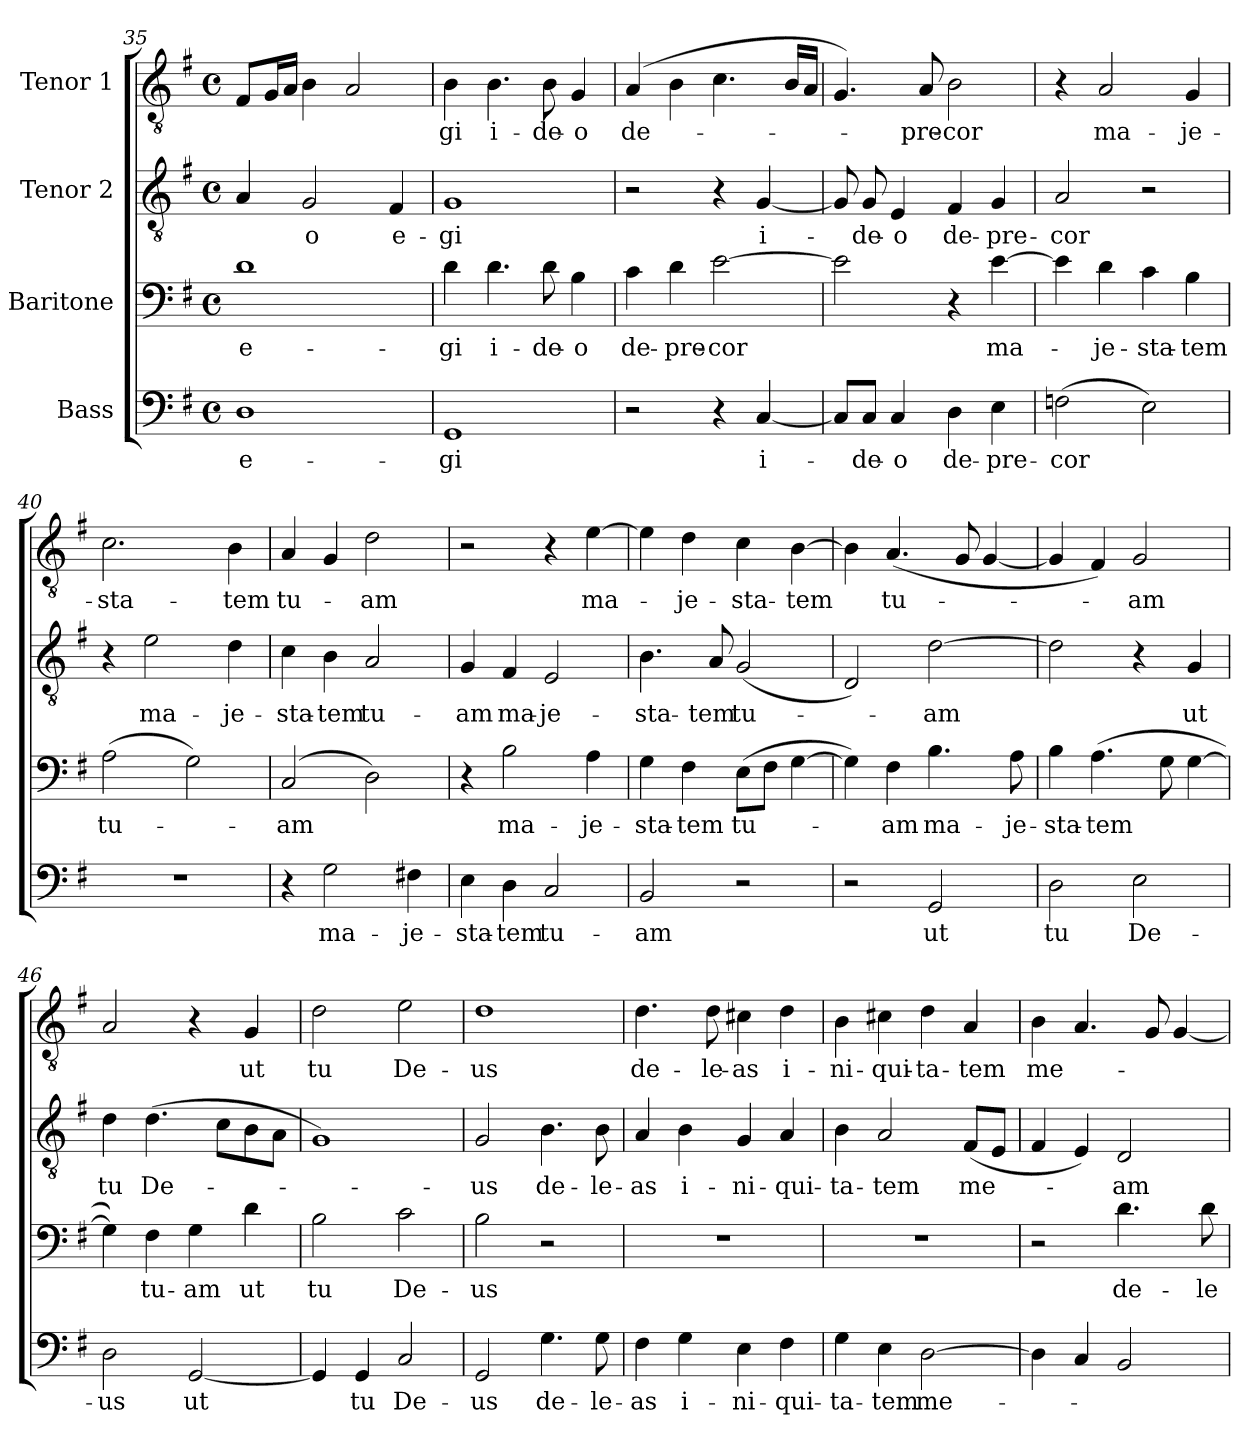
**kern	**text	**kern	**text	**kern	**text	**kern	**text
*part4	*part4	*part3	*part3	*part2	*part2	*part1	*part1
*staff4	*staff4	*staff3	*staff3	*staff2	*staff2	*staff1	*staff1
*I"Bass	*	*I"Baritone	*	*I"Tenor 2	*	*I"Tenor 1	*
*clefF4	*	*clefF4	*	*clefGv2	*	*clefGv2	*
*k[f#]	*	*k[f#]	*	*k[f#]	*	*k[f#]	*
*G:	*	*G:	*	*G:	*	*G:	*
*M4/4	*	*M4/4	*	*M4/4	*	*M4/4	*
*met(c)	*	*met(c)	*	*met(c)	*	*met(c)	*
=35	=35	=35	=35	=35	=35	=35	=35
1D	e-	1d	e-	4A/	.	8F#/L	.
.	.	.	.	.	.	16G/L	.
.	.	.	.	.	.	16A/JJ	.
.	.	.	.	2G/	-o	4B\	.
.	.	.	.	.	.	2A/	.
.	.	.	.	4F#/	e-	.	.
=36	=36	=36	=36	=36	=36	=36	=36
1GG	-gi	4d\	-gi	1G	-gi	4B\	-gi
.	.	4.d\	i-	.	.	4.B\	i-
.	.	8d\	-de-	.	.	8B\	-de-
.	.	4B\	-o	.	.	4G/	-o
!!LO:LB:g=z
=37	=37	=37	=37	=37	=37	=37	=37
2r	.	4c\	de-	2r	.	(4A/	de-
.	.	4d\	-pre-	.	.	4B\	.
4r	.	[2e\	-cor	4r	.	4.c\	.
[4C/	i-	.	.	[4G/	i-	.	.
.	.	.	.	.	.	16B/LL	.
.	.	.	.	.	.	16A/JJ	.
=38	=38	=38	=38	=38	=38	=38	=38
8C/L]	.	2e\]	.	8G/]	.	4.G/)	.
8C/J	-de-	.	.	8G/	-de-	.	.
4C/	-o	.	.	4E/	-o	.	.
.	.	.	.	.	.	8A/	-pre-
4D\	de-	4r	.	4F#/	de-	2B\	-cor
4E\	-pre-	[4e\	ma-	4G/	-pre-	.	.
=39	=39	=39	=39	=39	=39	=39	=39
(2Fn\	-cor	4e\]	.	2A/	-cor	4r	.
.	.	4d\	-je-	.	.	2A/	ma-
2E\)	.	4c\	-sta-	2r	.	.	.
.	.	4B\	-tem	.	.	4G/	-je-
=40	=40	=40	=40	=40	=40	=40	=40
1r	.	(2A\	tu-	4r	.	2.c\	-sta-
.	.	.	.	2e\	ma-	.	.
.	.	2G\)	.	.	.	.	.
.	.	.	.	4d\	-je-	4B\	-tem
=41	=41	=41	=41	=41	=41	=41	=41
4r	.	(2C/	-am	4c\	-sta-	4A/	tu-
2G\	ma-	.	.	4B\	-tem	4G/	.
.	.	2D\)	.	2A/	tu-	2d\	-am
4F#X\	-je-	.	.	.	.	.	.
=42	=42	=42	=42	=42	=42	=42	=42
4E\	-sta-	4r	.	4G/	-am	2r	.
4D\	-tem	2B\	ma-	4F#/	ma-	.	.
2C/	tu-	.	.	2E/	-je-	4r	.
.	.	4A\	-je-	.	.	[4e\	ma-
!!LO:LB:g=z
=43	=43	=43	=43	=43	=43	=43	=43
2BB/	-am	4G\	-sta-	4.B\	-sta-	4e\]	.
.	.	4F#\	-tem	.	.	4d\	-je-
.	.	.	.	8A/	-tem	.	.
2r	.	(8E\L	tu-	(2G/	tu-	4c\	-sta-
.	.	8F#\J	.	.	.	.	.
.	.	[4G\	.	.	.	[4B\	-tem
=44	=44	=44	=44	=44	=44	=44	=44
2r	.	4G\])	.	2D/)	.	4B\]	.
.	.	4F#\	-am	.	.	(4.A/	tu-
2GG/	ut	4.B\	ma-	[2d\	-am	.	.
.	.	.	.	.	.	8G/	.
.	.	.	.	.	.	[4G/	.
.	.	8A\	-je-	.	.	.	.
=45	=45	=45	=45	=45	=45	=45	=45
2D\	tu	4B\	-sta-	2d\]	.	4G/]	.
.	.	(4.A\	-tem	.	.	4F#/)	.
2E\	De-	.	.	4r	.	2G/	-am
.	.	8G\	.	.	.	.	.
.	.	[4G\	.	4G/	ut	.	.
=46	=46	=46	=46	=46	=46	=46	=46
2D\	-us	4G\])	.	4d\	tu	2A/	.
.	.	4F#\	tu-	(4.d\	De-	.	.
[2GG/	ut	4G\	-am	.	.	4r	.
.	.	.	.	8c\L	.	.	.
.	.	4d\	ut	8B\	.	4G/	ut
.	.	.	.	8A\J	.	.	.
=47	=47	=47	=47	=47	=47	=47	=47
4GG/]	.	2B\	tu	1G)	.	2d\	tu
4GG/	tu	.	.	.	.	.	.
2C/	De-	2c\	De-	.	.	2e\	De-
=48	=48	=48	=48	=48	=48	=48	=48
2GG/	-us	2B\	-us	2G/	-us	1d	-us
4.G\	de-	2r	.	4.B\	de-	.	.
8G\	-le-	.	.	8B\	-le-	.	.
!!LO:PB:g=z
=49	=49	=49	=49	=49	=49	=49	=49
4F#\	-as	1r	.	4A/	-as	4.d\	de-
4G\	i-	.	.	4B\	i-	.	.
.	.	.	.	.	.	8d\	-le-
4E\	-ni-	.	.	4G/	-ni-	4c#X\	-as
4F#\	-qui-	.	.	4A/	-qui-	4d\	i-
=50	=50	=50	=50	=50	=50	=50	=50
4G\	-ta-	1r	.	4B\	-ta-	4B\	-ni-
4E\	-tem	.	.	2A/	-tem	4c#X\	-qui-
[2D\	me-	.	.	.	.	4d\	-ta-
.	.	.	.	(8F#/L	me-	4A/	-tem
.	.	.	.	8E/J	.	.	.
=51	=51	=51	=51	=51	=51	=51	=51
4D\]	.	2r	.	4F#/	.	4B\	me-
4C/	.	.	.	4E/)	.	4.A/	.
2BB/	.	4.d\	de-	2D/	-am	.	.
.	.	.	.	.	.	8G/	.
.	.	.	.	.	.	[4G/	.
.	.	8d\	-le-	.	.	.	.
=	=	=	=	=	=	=	=
*-	*-	*-	*-	*-	*-	*-	*-
